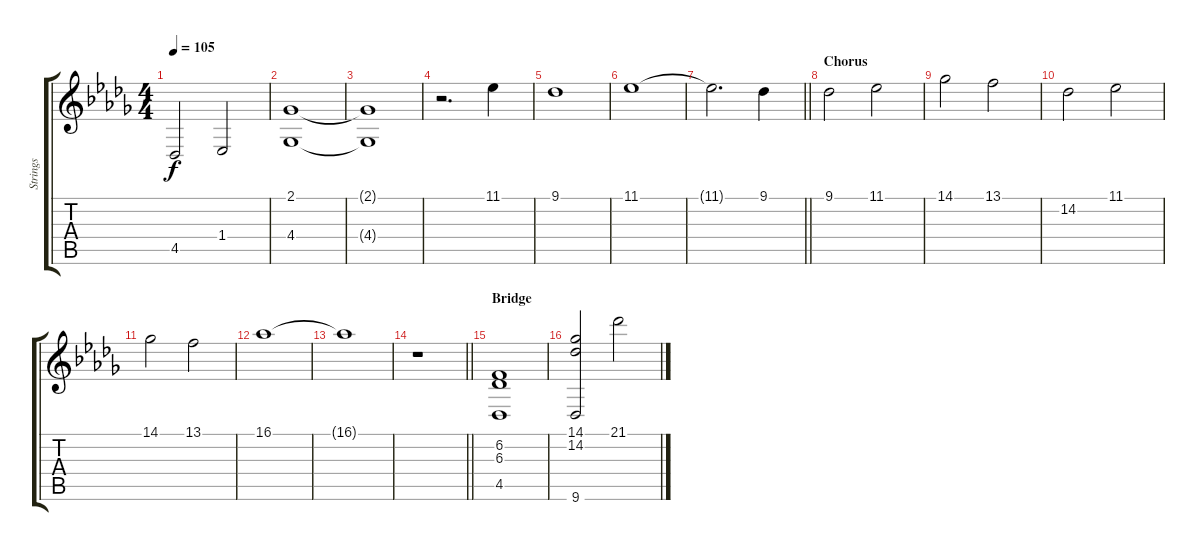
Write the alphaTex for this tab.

\track ("Strings" "Strings") {instrument stringensemble2}
\staff {score tabs}
\tuning (E4 B3 G3 D3 A2 E2) {hide}
\ts (4 4)
\tempo 105
\clef g2
\ks db
4.5{t}.2{dy f} 1.4.2 |
(2.1 4.4).1 |
(2.1{t} 4.4{t}).1 |
r.2{d} 11.1.4 |
9.1.1 |
11.1.1 |
\barLineRight lightlight
11.1{t}.2{d} 9.1.4 |
\section ("" "Chorus")
9.1.2 11.1.2 |
14.1.2 13.1.2 |
14.2.2 11.1.2 |
14.1.2 13.1.2 |
16.1.1 |
16.1{t}.1 |
\barLineRight lightlight
r.1 |
\section ("" "Bridge")
(6.2 6.3 4.5).1 |
(14.1 14.2 9.6).2 21.1.2
